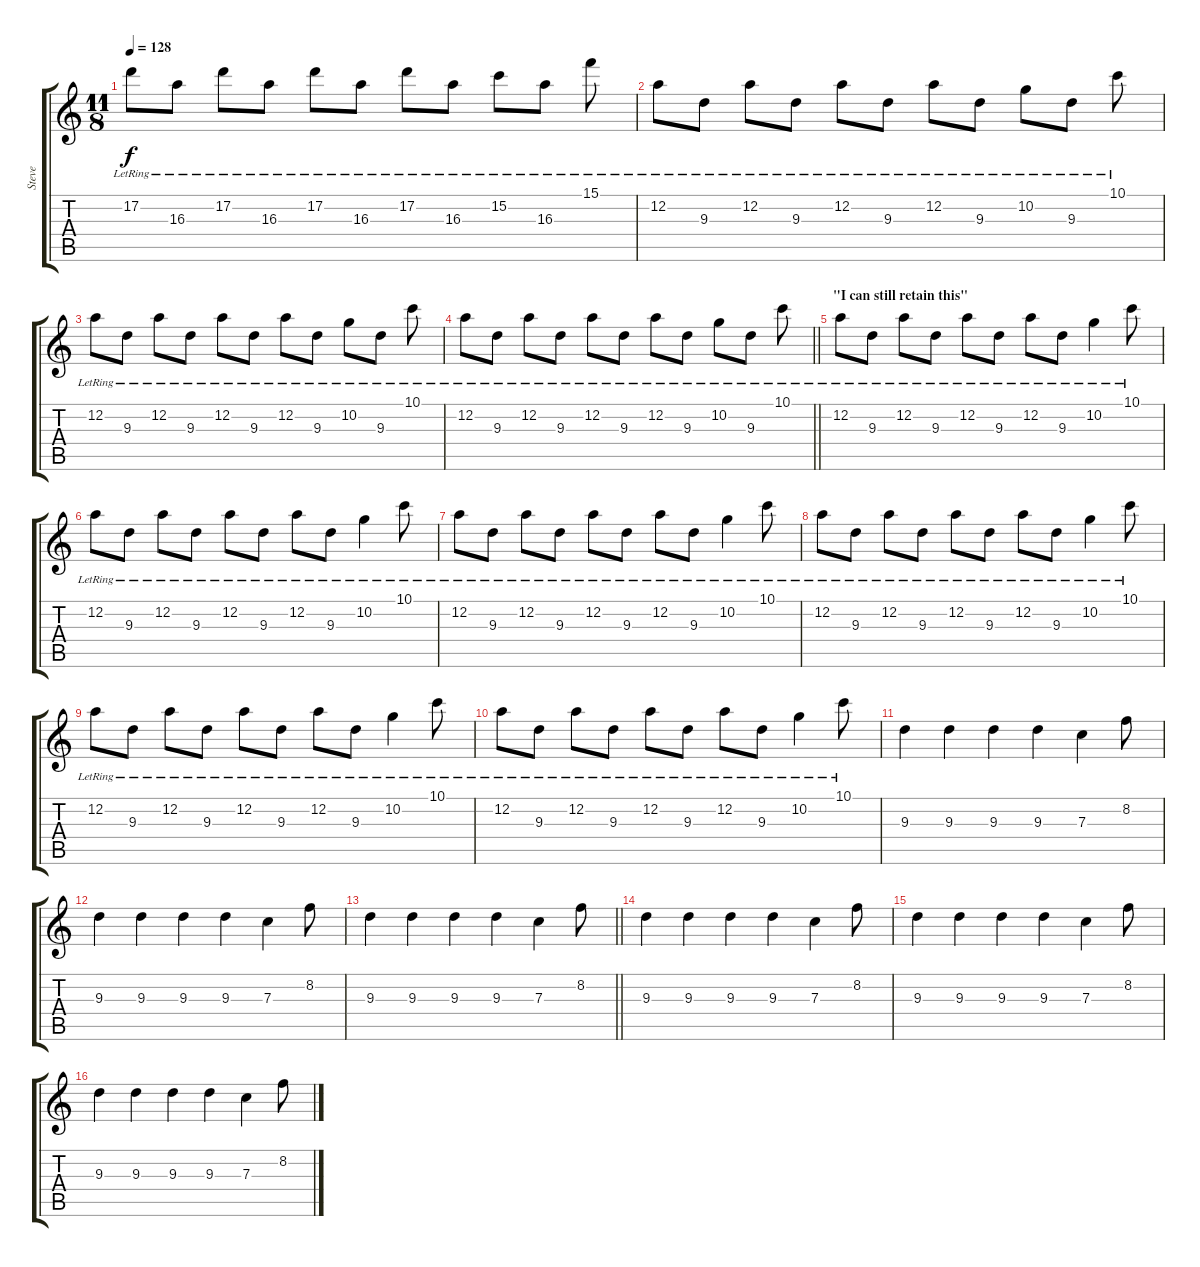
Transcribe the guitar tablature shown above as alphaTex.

\track ("Steve" "Steve") {instrument electricguitarclean}
\staff {score tabs}
\tuning (D4 A3 F3 C3 G2 C2) {hide}
\ts (11 8)
\tempo 128
\clef g2
\ks c
17.2{lr}.8{dy f} 16.3{lr}.8 17.2{lr}.8 16.3{lr}.8 17.2{lr}.8 16.3{lr}.8 17.2{lr}.8 16.3{lr}.8 15.2{lr}.8 16.3{lr}.8 15.1{lr}.8 |
12.2{lr}.8 9.3{lr}.8 12.2{lr}.8 9.3{lr}.8 12.2{lr}.8 9.3{lr}.8 12.2{lr}.8 9.3{lr}.8 10.2{lr}.8 9.3{lr}.8 10.1{lr}.8 |
12.2{lr}.8 9.3{lr}.8 12.2{lr}.8 9.3{lr}.8 12.2{lr}.8 9.3{lr}.8 12.2{lr}.8 9.3{lr}.8 10.2{lr}.8 9.3{lr}.8 10.1{lr}.8 |
\barLineRight lightlight
12.2{lr}.8 9.3{lr}.8 12.2{lr}.8 9.3{lr}.8 12.2{lr}.8 9.3{lr}.8 12.2{lr}.8 9.3{lr}.8 10.2{lr}.8 9.3{lr}.8 10.1{lr}.8 |
\section ("" "\"I can still retain this\"")
12.2{lr}.8{instrument distortionguitar} 9.3{lr}.8 12.2{lr}.8 9.3{lr}.8 12.2{lr}.8 9.3{lr}.8 12.2{lr}.8 9.3{lr}.8 10.2{lr}.4 10.1{lr}.8 |
12.2{lr}.8 9.3{lr}.8 12.2{lr}.8 9.3{lr}.8 12.2{lr}.8 9.3{lr}.8 12.2{lr}.8 9.3{lr}.8 10.2{lr}.4 10.1{lr}.8 |
12.2{lr}.8 9.3{lr}.8 12.2{lr}.8 9.3{lr}.8 12.2{lr}.8 9.3{lr}.8 12.2{lr}.8 9.3{lr}.8 10.2{lr}.4 10.1{lr}.8 |
12.2{lr}.8 9.3{lr}.8 12.2{lr}.8 9.3{lr}.8 12.2{lr}.8 9.3{lr}.8 12.2{lr}.8 9.3{lr}.8 10.2{lr}.4 10.1{lr}.8 |
12.2{lr}.8 9.3{lr}.8 12.2{lr}.8 9.3{lr}.8 12.2{lr}.8 9.3{lr}.8 12.2{lr}.8 9.3{lr}.8 10.2{lr}.4 10.1{lr}.8 |
12.2{lr}.8 9.3{lr}.8 12.2{lr}.8 9.3{lr}.8 12.2{lr}.8 9.3{lr}.8 12.2{lr}.8 9.3{lr}.8 10.2{lr}.4 10.1{lr}.8 |
9.3.4 9.3.4 9.3.4 9.3.4 7.3.4 8.2.8 |
9.3.4 9.3.4 9.3.4 9.3.4 7.3.4 8.2.8 |
\barLineRight lightlight
9.3.4 9.3.4 9.3.4 9.3.4 7.3.4 8.2.8 |
9.3.4 9.3.4 9.3.4 9.3.4 7.3.4 8.2.8 |
9.3.4 9.3.4 9.3.4 9.3.4 7.3.4 8.2.8 |
9.3.4 9.3.4 9.3.4 9.3.4 7.3.4 8.2.8
